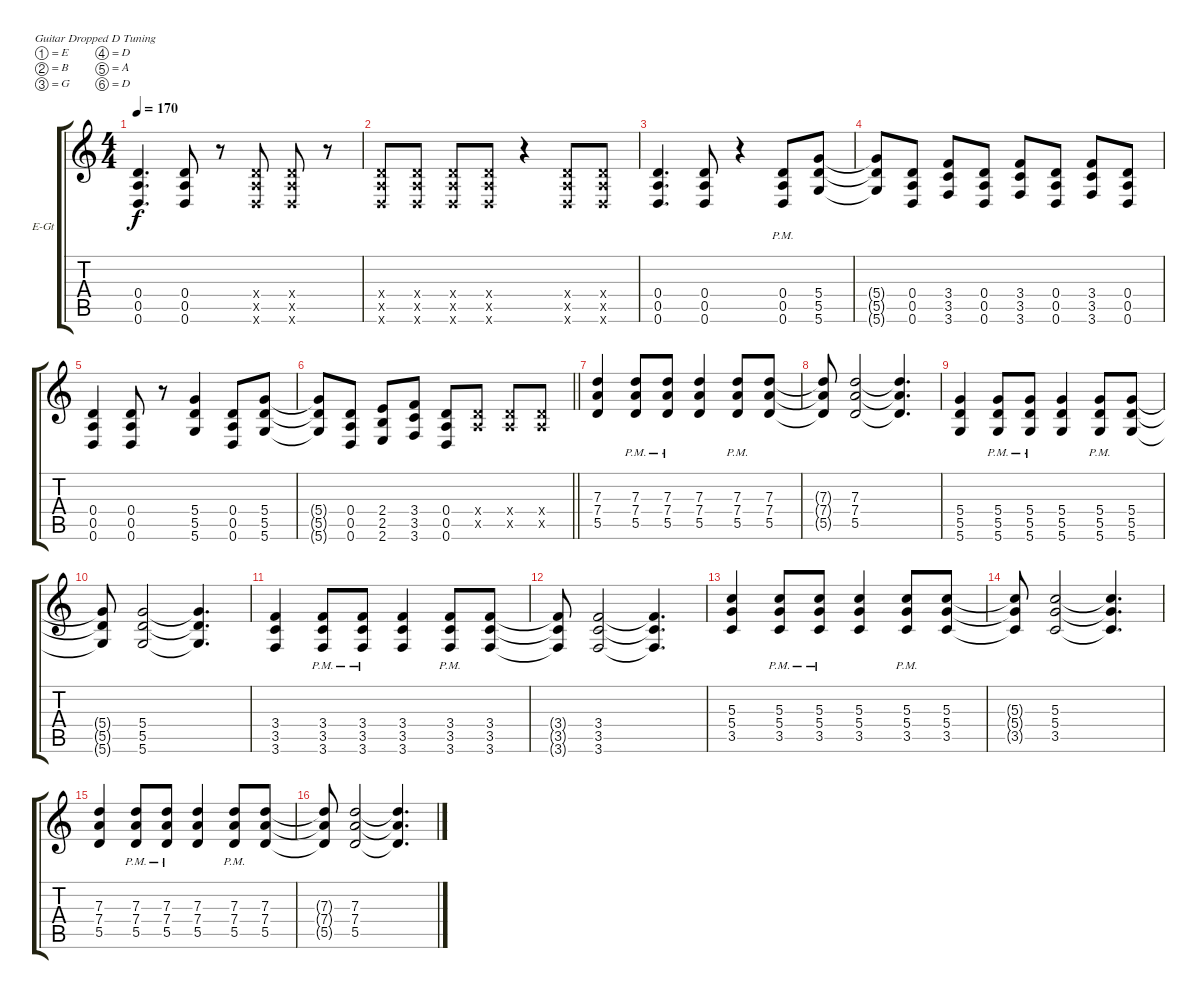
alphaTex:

\bracketExtendMode groupsimilarinstruments
\firstSystemTrackNameOrientation horizontal
\otherSystemsTrackNameOrientation horizontal
\track ("Guitar" "E-Gt") {instrument distortionguitar}
\staff {score tabs}
\tuning (E4 B3 G3 D3 A2 D2)
\ts (4 4)
\tempo 170
\clef g2
\ks c
(0.4 0.5 0.6).4{d dy f} (0.4 0.5 0.6).8 r.8 (0.4{x} 0.5{x} 0.6{x}).8 (0.4{x} 0.5{x} 0.6{x}).8 r.8 |
(0.4{x} 0.5{x} 0.6{x}).8 (0.4{x} 0.5{x} 0.6{x}).8 (0.4{x} 0.5{x} 0.6{x}).8 (0.4{x} 0.5{x} 0.6{x}).8 r.4 (0.4{x} 0.5{x} 0.6{x}).8 (0.4{x} 0.5{x} 0.6{x}).8 |
(0.4 0.5 0.6).4{d} (0.4 0.5 0.6).8 r.4 (0.4{pm} 0.5{pm} 0.6{pm}).8 (5.4 5.5 5.6).8 |
(5.4{t} 5.5{t} 5.6{t}).8 (0.4 0.5 0.6).8 (3.4 3.5 3.6).8 (0.4 0.5 0.6).8 (3.4 3.5 3.6).8 (0.4 0.5 0.6).8 (3.4 3.5 3.6).8 (0.4 0.5 0.6).8 |
(0.4 0.5 0.6).4 (0.4 0.5 0.6).8 r.8 (5.4 5.5 5.6).4 (0.4 0.5 0.6).8 (5.4 5.5 5.6).8 |
\barLineRight lightlight
(5.4{t} 5.5{t} 5.6{t}).8 (0.4 0.5 0.6).8 (2.4 2.5 2.6).8 (3.4 3.5 3.6).8 (0.4 0.5 0.6).8 (0.4{x} 0.5{x}).8 (0.4{x} 0.5{x}).8 (0.4{x} 0.5{x}).8 |
(7.3 7.4 5.5).4 (7.3{pm} 7.4{pm} 5.5{pm}).8 (7.3{pm} 7.4{pm} 5.5{pm}).8 (7.3 7.4 5.5).4 (7.3{pm} 7.4{pm} 5.5{pm}).8 (7.3 7.4 5.5).8 |
(7.3{t} 7.4{t} 5.5{t}).8 (7.3 7.4 5.5).2 (7.3{t} 7.4{t} 5.5{t}).4{d} |
(5.4 5.5 5.6).4 (5.4{pm} 5.5{pm} 5.6{pm}).8 (5.4{pm} 5.5{pm} 5.6{pm}).8 (5.4 5.5 5.6).4 (5.4{pm} 5.5{pm} 5.6{pm}).8 (5.4 5.5 5.6).8 |
(5.4{t} 5.5{t} 5.6{t}).8 (5.4 5.5 5.6).2 (5.4{t} 5.5{t} 5.6{t}).4{d} |
(3.4 3.5 3.6).4 (3.4{pm} 3.5{pm} 3.6{pm}).8 (3.4{pm} 3.5{pm} 3.6{pm}).8 (3.4 3.5 3.6).4 (3.4{pm} 3.5{pm} 3.6{pm}).8 (3.4 3.5 3.6).8 |
(3.4{t} 3.5{t} 3.6{t}).8 (3.4 3.5 3.6).2 (3.4{t} 3.5{t} 3.6{t}).4{d} |
(5.3 5.4 3.5).4 (5.3{pm} 5.4{pm} 3.5{pm}).8 (5.3{pm} 5.4{pm} 3.5{pm}).8 (5.3 5.4 3.5).4 (5.3{pm} 5.4{pm} 3.5{pm}).8 (5.3 5.4 3.5).8 |
(5.3{t} 5.4{t} 3.5{t}).8 (5.3 5.4 3.5).2 (5.3{t} 5.4{t} 3.5{t}).4{d} |
(7.3 7.4 5.5).4 (7.3{pm} 7.4{pm} 5.5{pm}).8 (7.3{pm} 7.4{pm} 5.5{pm}).8 (7.3 7.4 5.5).4 (7.3{pm} 7.4{pm} 5.5{pm}).8 (7.3 7.4 5.5).8 |
(7.3{t} 7.4{t} 5.5{t}).8 (7.3 7.4 5.5).2 (7.3{t} 7.4{t} 5.5{t}).4{d}
